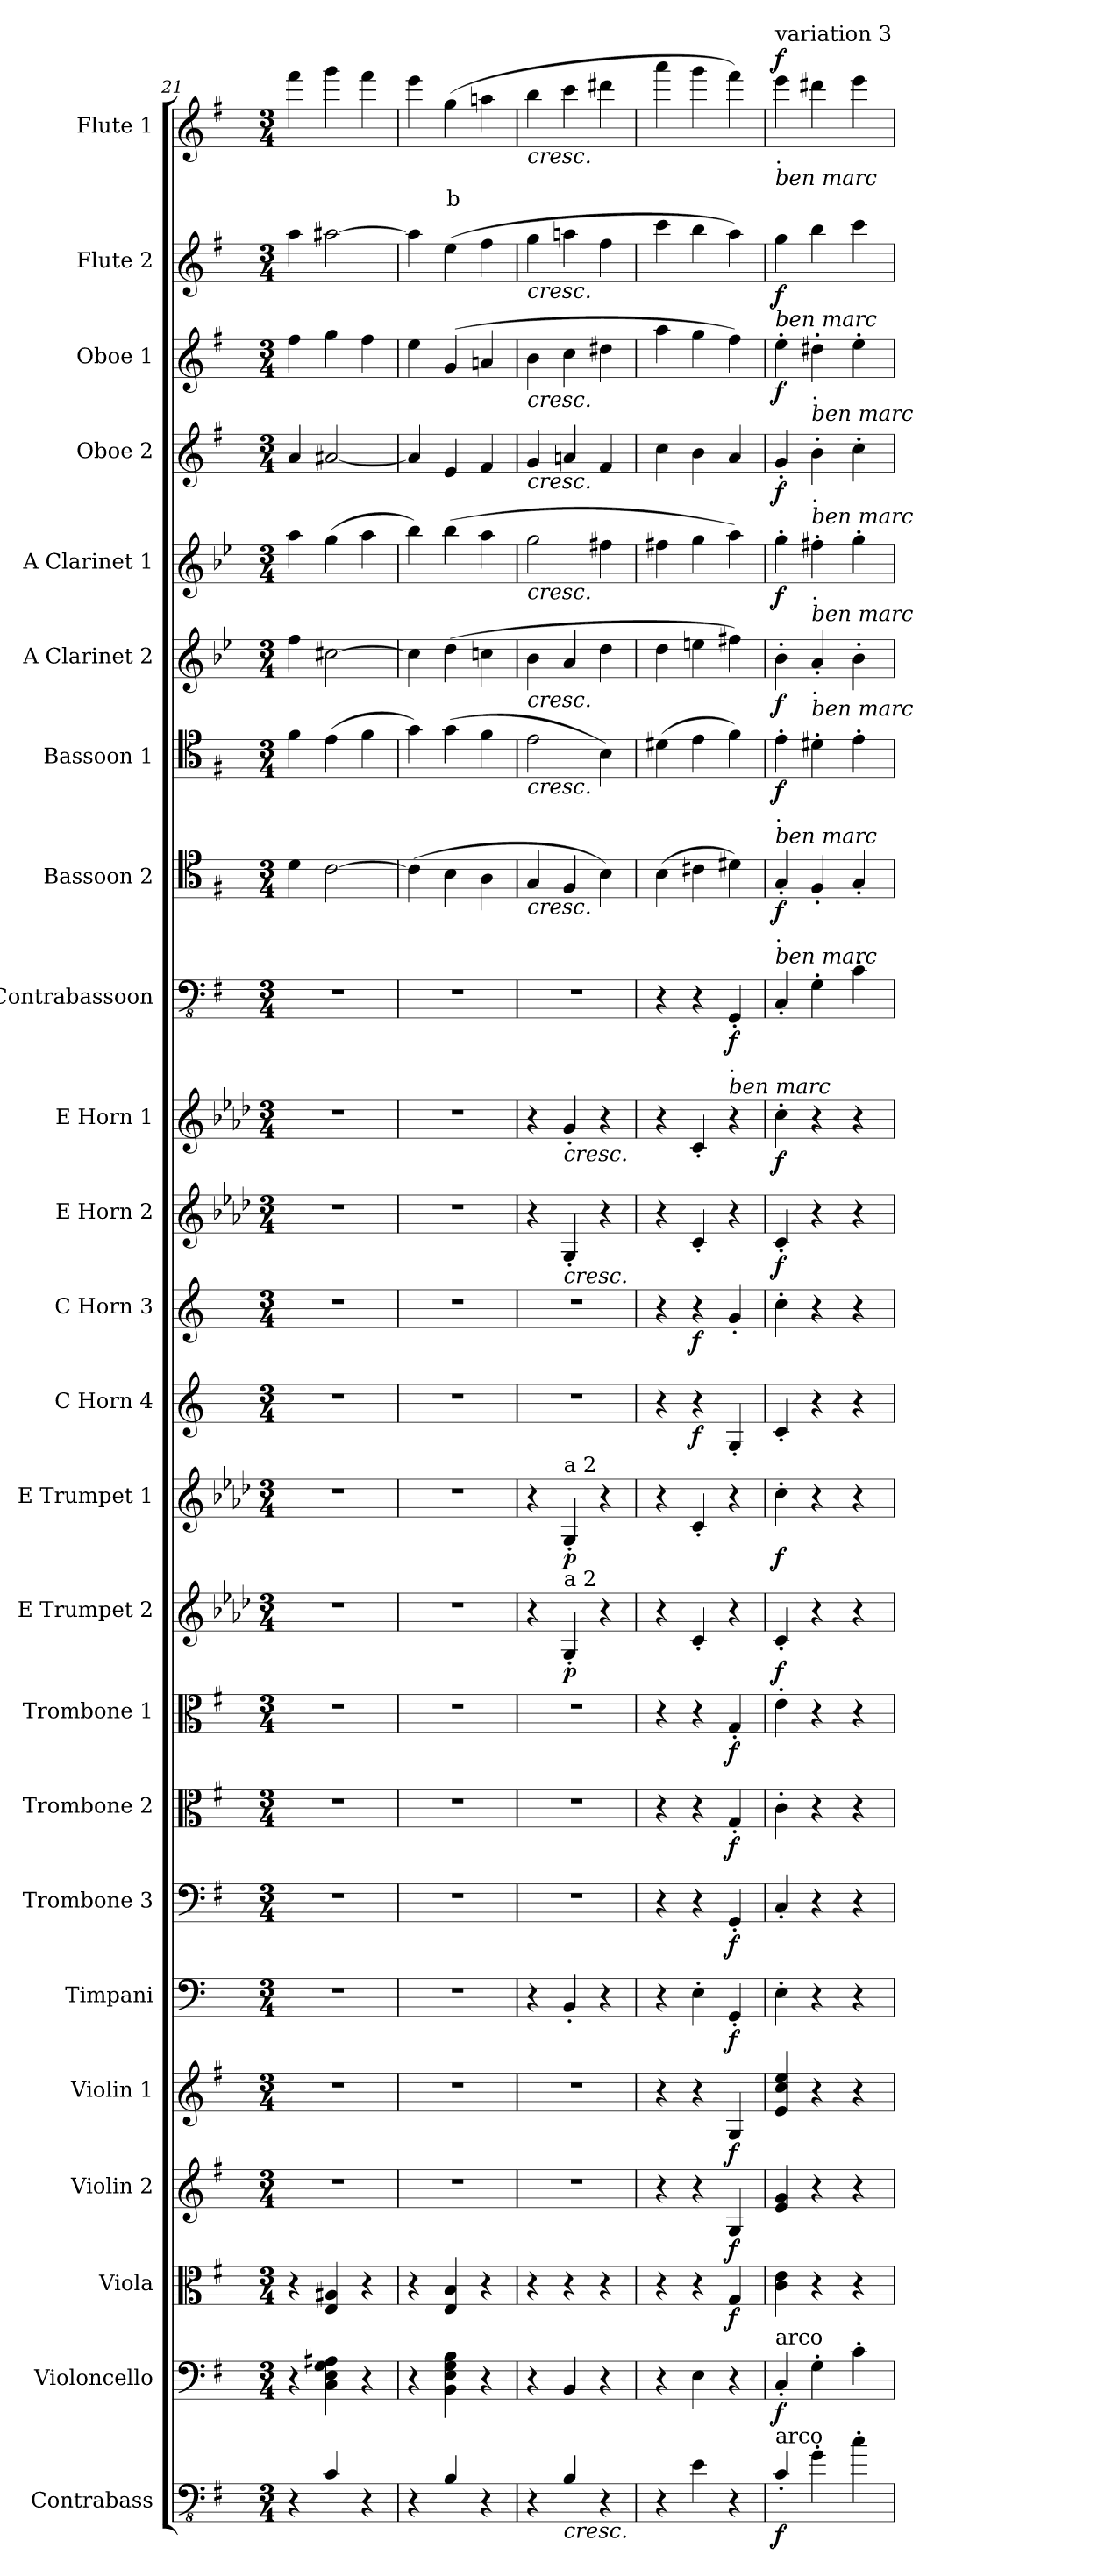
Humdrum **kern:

**kern	**dynam	**kern	**dynam	**kern	**dynam	**kern	**dynam	**kern	**dynam	**kern	**dynam	**kern	**dynam	**kern	**dynam	**kern	**dynam	**kern	**dynam	**kern	**dynam	**kern	**dynam	**kern	**dynam	**kern	**dynam	**kern	**dynam	**kern	**dynam	**kern	**dynam	**kern	**dynam	**kern	**dynam	**kern	**dynam	**kern	**dynam	**kern	**dynam	**kern	**dynam	**kern	**text	**dynam
*part24	*part24	*part23	*part23	*part22	*part22	*part21	*part21	*part20	*part20	*part19	*part19	*part18	*part18	*part17	*part17	*part16	*part16	*part15	*part15	*part14	*part14	*part13	*part13	*part12	*part12	*part11	*part11	*part10	*part10	*part9	*part9	*part8	*part8	*part7	*part7	*part6	*part6	*part5	*part5	*part4	*part4	*part3	*part3	*part2	*part2	*part1	*part1	*part1
*staff24	*staff24	*staff23	*staff23	*staff22	*staff22	*staff21	*staff21	*staff20	*staff20	*staff19	*staff19	*staff18	*staff18	*staff17	*staff17	*staff16	*staff16	*staff15	*staff15	*staff14	*staff14	*staff13	*staff13	*staff12	*staff12	*staff11	*staff11	*staff10	*staff10	*staff9	*staff9	*staff8	*staff8	*staff7	*staff7	*staff6	*staff6	*staff5	*staff5	*staff4	*staff4	*staff3	*staff3	*staff2	*staff2	*staff1	*staff1	*staff1
*I"Contrabass	*	*I"Violoncello	*	*I"Viola	*	*I"Violin 2	*	*I"Violin 1	*	*I"Timpani	*	*I"Trombone 3	*	*I"Trombone 2	*	*I"Trombone 1	*	*I"E Trumpet 2	*	*I"E Trumpet 1	*	*I"C Horn 4	*	*I"C Horn 3	*	*I"E Horn 2	*	*I"E Horn 1	*	*I"Contrabassoon	*	*I"Bassoon 2	*	*I"Bassoon 1	*	*I"A Clarinet 2	*	*I"A Clarinet 1	*	*I"Oboe 2	*	*I"Oboe 1	*	*I"Flute 2	*	*I"Flute 1	*	*
*I'Cb	*	*I'Vc	*	*I'Vla	*	*I'Vln 2	*	*I'Vln 1	*	*I'Timp	*	*I'Trb 3	*	*I'Trb 2	*	*I'Trb 1	*	*I'Tpt 2	*	*I'Tpt 1	*	*I'Hn 4	*	*I'Hn 3	*	*I'Hn 2	*	*I'Hn 1	*	*I'C Bsn	*	*I'Bsn 2	*	*I'Bsn 1	*	*I'Cl 2	*	*I'Cl 1	*	*I'Ob 2	*	*I'Ob 1	*	*I'Fl 2	*	*I'Fl 1	*	*
*clefFv4	*	*clefF4	*	*clefC3	*	*clefG2	*	*clefG2	*	*clefF4	*	*clefF4	*	*clefC3	*	*clefC3	*	*clefG2	*	*clefG2	*	*clefG2	*	*clefG2	*	*clefG2	*	*clefG2	*	*clefFv4	*	*clefC4	*	*clefC4	*	*clefG2	*	*clefG2	*	*clefG2	*	*clefG2	*	*clefG2	*	*clefG2	*	*
*ITrd7c12	*	*	*	*	*	*	*	*	*	*	*	*	*	*	*	*	*	*ITrd-2c-4	*	*ITrd-2c-4	*	*ITrd7c12	*	*ITrd7c12	*	*ITrd5c8	*	*ITrd5c8	*	*	*	*	*	*	*	*ITrd2c3	*	*ITrd2c3	*	*	*	*	*	*	*	*	*	*
*k[f#]	*	*k[f#]	*	*k[f#]	*	*k[f#]	*	*k[f#]	*	*k[]	*	*k[f#]	*	*k[f#]	*	*k[f#]	*	*k[]	*	*k[]	*	*k[]	*	*k[]	*	*k[]	*	*k[]	*	*k[f#]	*	*k[f#]	*	*k[f#]	*	*k[f#]	*	*k[f#]	*	*k[f#]	*	*k[f#]	*	*k[f#]	*	*k[f#]	*	*
*M3/4	*	*M3/4	*	*M3/4	*	*M3/4	*	*M3/4	*	*M3/4	*	*M3/4	*	*M3/4	*	*M3/4	*	*M3/4	*	*M3/4	*	*M3/4	*	*M3/4	*	*M3/4	*	*M3/4	*	*M3/4	*	*M3/4	*	*M3/4	*	*M3/4	*	*M3/4	*	*M3/4	*	*M3/4	*	*M3/4	*	*M3/4	*	*
=21	=21	=21	=21	=21	=21	=21	=21	=21	=21	=21	=21	=21	=21	=21	=21	=21	=21	=21	=21	=21	=21	=21	=21	=21	=21	=21	=21	=21	=21	=21	=21	=21	=21	=21	=21	=21	=21	=21	=21	=21	=21	=21	=21	=21	=21	=21	=21	=21
4r	.	4r	.	4r	.	2.r	.	2.r	.	2.r	.	2.r	.	2.r	.	2.r	.	2.r	.	2.r	.	2.r	.	2.r	.	2.r	.	2.r	.	2.r	.	4d\	.	4f#\	.	4dd\	.	4ff#\	.	4a/	.	4ff#\	.	4aa\	.	4fff#\	.	.
4CC/	.	4C\ 4E\ 4G\ 4A#X\	.	4E/ 4A#X/	.	.	.	.	.	.	.	.	.	.	.	.	.	.	.	.	.	.	.	.	.	.	.	.	.	.	.	[2c\	.	(4e\	.	[2a#X\	.	(4ee\	.	[2a#X/	.	4gg\	.	[2aa#X\	.	4ggg\	.	.
4r	.	4r	.	4r	.	.	.	.	.	.	.	.	.	.	.	.	.	.	.	.	.	.	.	.	.	.	.	.	.	.	.	.	.	4f#\	.	.	.	4ff#\	.	.	.	4ff#\	.	.	.	4fff#\	.	.
=22	=22	=22	=22	=22	=22	=22	=22	=22	=22	=22	=22	=22	=22	=22	=22	=22	=22	=22	=22	=22	=22	=22	=22	=22	=22	=22	=22	=22	=22	=22	=22	=22	=22	=22	=22	=22	=22	=22	=22	=22	=22	=22	=22	=22	=22	=22	=22	=22
4r	.	4r	.	4r	.	2.r	.	2.r	.	2.r	.	2.r	.	2.r	.	2.r	.	2.r	.	2.r	.	2.r	.	2.r	.	2.r	.	2.r	.	2.r	.	(4c\]	.	4g\)	.	4a#\]	.	4gg\)	.	4a#/]	.	4ee\	.	4aa#\]	.	4eee\	.	.
!	!	!	!	!	!	!	!	!	!	!	!	!	!	!	!	!	!	!	!	!	!	!	!	!	!	!	!	!	!	!	!	!	!	!	!	!	!	!	!	!	!	!	!	!	!	!	!LO:LY:b:color=#FF0000	!
4BBB/	.	4BB\ 4E\ 4G\ 4B\	.	4E/ 4B/	.	.	.	.	.	.	.	.	.	.	.	.	.	.	.	.	.	.	.	.	.	.	.	.	.	.	.	4B\	.	(4g\	.	(4b\	.	(4gg\	.	4e/	.	(4g/	.	(4ee\	.	(4gg\	b	.
4r	.	4r	.	4r	.	.	.	.	.	.	.	.	.	.	.	.	.	.	.	.	.	.	.	.	.	.	.	.	.	.	.	4A\	.	4f#\	.	4an\	.	4ff#\	.	4f#/	.	4an/	.	4ff#\	.	4aan\	.	.
=23	=23	=23	=23	=23	=23	=23	=23	=23	=23	=23	=23	=23	=23	=23	=23	=23	=23	=23	=23	=23	=23	=23	=23	=23	=23	=23	=23	=23	=23	=23	=23	=23	=23	=23	=23	=23	=23	=23	=23	=23	=23	=23	=23	=23	=23	=23	=23	=23
!	!	!	!	!	!	!	!	!	!	!	!	!	!	!	!	!	!	!	!	!	!	!	!	!	!	!	!	!	!	!	!	!	!	!	!	!	!	!	!	!	!	!	!	!	!	!LO:TX:b:i:t=cresc.	!	!
!	!	!	!	!	!	!	!	!	!	!	!	!	!	!	!	!	!	!	!	!	!	!	!	!	!	!	!	!	!	!	!	!	!	!	!	!	!	!	!	!	!	!	!	!LO:TX:b:i:t=cresc.	!	!	!	!
!	!	!	!	!	!	!	!	!	!	!	!	!	!	!	!	!	!	!	!	!	!	!	!	!	!	!	!	!	!	!	!	!	!	!	!	!	!	!	!	!	!	!LO:TX:b:i:t=cresc.	!	!	!	!	!	!
!	!	!	!	!	!	!	!	!	!	!	!	!	!	!	!	!	!	!	!	!	!	!	!	!	!	!	!	!	!	!	!	!	!	!	!	!	!	!	!	!LO:TX:b:i:t=cresc.	!	!	!	!	!	!	!	!
!	!	!	!	!	!	!	!	!	!	!	!	!	!	!	!	!	!	!	!	!	!	!	!	!	!	!	!	!	!	!	!	!	!	!	!	!	!	!LO:TX:b:i:t=cresc.	!	!	!	!	!	!	!	!	!	!
!	!	!	!	!	!	!	!	!	!	!	!	!	!	!	!	!	!	!	!	!	!	!	!	!	!	!	!	!	!	!	!	!	!	!	!	!LO:TX:b:i:t=cresc.	!	!	!	!	!	!	!	!	!	!	!	!
!	!	!	!	!	!	!	!	!	!	!	!	!	!	!	!	!	!	!	!	!	!	!	!	!	!	!	!	!	!	!	!	!	!	!LO:TX:b:i:t=cresc.	!	!	!	!	!	!	!	!	!	!	!	!	!	!
!	!	!	!	!	!	!	!	!	!	!	!	!	!	!	!	!	!	!	!	!	!	!	!	!	!	!	!	!	!	!	!	!LO:TX:b:i:t=cresc.	!	!	!	!	!	!	!	!	!	!	!	!	!	!	!	!
4r	.	4r	.	4r	.	2.r	.	2.r	.	4r	.	2.r	.	2.r	.	2.r	.	4r	.	4r	.	2.r	.	2.r	.	4r	.	4r	.	2.r	.	4G/	.	2e\	.	4g\	.	2ee\	.	4g/	.	4b\	.	4gg\	.	4bb\	.	.
!	!	!	!	!	!	!	!	!	!	!	!	!	!	!	!	!	!	!	!	!	!	!	!	!	!	!	!	!LO:TX:b:i:t=cresc.	!	!	!	!	!	!	!	!	!	!	!	!	!	!	!	!	!	!	!	!
!	!	!	!	!	!	!	!	!	!	!	!	!	!	!	!	!	!	!	!	!	!	!	!	!	!	!LO:TX:b:i:t=cresc.	!	!	!	!	!	!	!	!	!	!	!	!	!	!	!	!	!	!	!	!	!	!
!	!	!	!	!	!	!	!	!	!	!	!	!	!	!	!	!	!	!	!	!LO:TX:a:t=a 2	!	!	!	!	!	!	!	!	!	!	!	!	!	!	!	!	!	!	!	!	!	!	!	!	!	!	!	!
!	!	!	!	!	!	!	!	!	!	!	!	!	!	!	!	!	!	!LO:TX:a:t=a 2	!	!	!	!	!	!	!	!	!	!	!	!	!	!	!	!	!	!	!	!	!	!	!	!	!	!	!	!	!	!
!LO:TX:b:i:t=cresc.	!	!	!	!	!	!	!	!	!	!	!	!	!	!	!	!	!	!	!	!	!	!	!	!	!	!	!	!	!	!	!	!	!	!	!	!	!	!	!	!	!	!	!	!	!	!	!	!
!	!	!	!	!	!	!	!	!	!	!	!	!	!	!	!	!	!	!	!LO:DY:b	!	!LO:DY:b	!	!	!	!	!	!	!	!	!	!	!	!	!	!	!	!	!	!	!	!	!	!	!	!	!	!	!
4BBB/	.	4BB/	.	4r	.	.	.	.	.	4BB'/	.	.	.	.	.	.	.	4B'/	p	4B'/	p	.	.	.	.	4BB'/	.	4B'/	.	.	.	4F#/	.	.	.	4f#/	.	.	.	4an/	.	4cc\	.	4aan\	.	4ccc\	.	.
4r	.	4r	.	4r	.	.	.	.	.	4r	.	.	.	.	.	.	.	4r	.	4r	.	.	.	.	.	4r	.	4r	.	.	.	4B\)	.	4B\)	.	4b\	.	4dd#X\	.	4f#/	.	4dd#X\	.	4ff#\	.	4ddd#X\	.	.
=24	=24	=24	=24	=24	=24	=24	=24	=24	=24	=24	=24	=24	=24	=24	=24	=24	=24	=24	=24	=24	=24	=24	=24	=24	=24	=24	=24	=24	=24	=24	=24	=24	=24	=24	=24	=24	=24	=24	=24	=24	=24	=24	=24	=24	=24	=24	=24	=24
4r	.	4r	.	4r	.	4r	.	4r	.	4r	.	4r	.	4r	.	4r	.	4r	.	4r	.	4r	.	4r	.	4r	.	4r	.	4r	.	(4B\	.	(4d#X\	.	4b\	.	4dd#X\	.	4cc\	.	4aa\	.	4ccc\	.	4aaa\	.	.
!	!	!	!	!	!	!	!	!	!	!	!	!	!	!	!	!	!	!	!	!	!	!	!LO:DY:b	!	!LO:DY:b	!	!	!	!	!	!	!	!	!	!	!	!	!	!	!	!	!	!	!	!	!	!	!
4EE\	.	4E\	.	4r	.	4r	.	4r	.	4E'\	.	4r	.	4r	.	4r	.	4e'/	.	4e'/	.	4r	f	4r	f	4E'/	.	4E'/	.	4r	.	4c#X\	.	4e\	.	4cc#X\	.	4ee\	.	4b\	.	4gg\	.	4bb\	.	4ggg\	.	.
!	!	!	!	!	!	!	!	!	!	!	!	!	!	!	!	!	!	!	!	!	!	!	!	!	!	!	!	!	!	!LO:TX:b:t=.	!	!	!	!	!	!	!	!	!	!	!	!	!	!	!	!	!	!
!	!	!	!	!	!	!	!	!	!	!	!	!	!	!	!	!	!	!	!	!	!	!	!	!	!	!	!	!	!	!LO:TX:b:i:t=ben marc	!	!	!	!	!	!	!	!	!	!	!	!	!	!	!	!	!	!
!	!	!	!	!	!LO:DY:b	!	!LO:DY:b	!	!LO:DY:b	!	!LO:DY:b	!	!LO:DY:b	!	!LO:DY:b	!	!LO:DY:b	!	!	!	!	!	!	!	!	!	!	!	!	!	!LO:DY:b	!	!	!	!	!	!	!	!	!	!	!	!	!	!	!	!	!
4r	.	4r	.	4G/	f	4G/	f	4G/	f	4GG'/	f	4GG'/	f	4G'/	f	4G'/	f	4r	.	4r	.	4GG'/	.	4G'/	.	4r	.	4r	.	4GGG'/	f	4d#X\)	.	4f#\)	.	4dd#X\)	.	4ff#\)	.	4a/	.	4ff#\)	.	4aa\)	.	4fff#\)	.	.
!!LO:PB:g=z
=25	=25	=25	=25	=25	=25	=25	=25	=25	=25	=25	=25	=25	=25	=25	=25	=25	=25	=25	=25	=25	=25	=25	=25	=25	=25	=25	=25	=25	=25	=25	=25	=25	=25	=25	=25	=25	=25	=25	=25	=25	=25	=25	=25	=25	=25	=25	=25	=25
!	!	!	!	!	!	!	!	!	!	!	!	!	!	!	!	!	!	!	!	!	!	!	!	!	!	!	!	!	!	!	!	!	!	!	!	!	!	!	!	!	!	!	!	!	!	!LO:TX:b:t=.	!	!
!	!	!	!	!	!	!	!	!	!	!	!	!	!	!	!	!	!	!	!	!	!	!	!	!	!	!	!	!	!	!	!	!	!	!	!	!	!	!	!	!	!	!	!	!	!	!LO:TX:a:t=variation 3	!	!
!	!	!	!	!	!	!	!	!	!	!	!	!	!	!	!	!	!	!	!	!	!	!	!	!	!	!	!	!	!	!	!	!	!	!	!	!	!	!	!	!	!	!	!	!	!	!LO:TX:b:i:t=ben marc	!	!
!	!	!	!	!	!	!	!	!	!	!	!	!	!	!	!	!	!	!	!	!	!	!	!	!	!	!	!	!	!	!	!	!	!	!	!	!	!	!	!	!	!	!	!	!LO:TX:b:i:t=ben marc	!	!	!	!
!	!	!	!	!	!	!	!	!	!	!	!	!	!	!	!	!	!	!	!	!	!	!	!	!	!	!	!	!	!	!	!	!	!	!LO:TX:b:t=.	!	!	!	!	!	!	!	!	!	!	!	!	!	!
!	!	!	!	!	!	!	!	!	!	!	!	!	!	!	!	!	!	!	!	!	!	!	!	!	!	!	!	!	!	!	!	!	!	!LO:TX:b:i:t=ben marc	!	!	!	!	!	!	!	!	!	!	!	!	!	!
!	!	!	!	!	!	!	!	!	!	!	!	!	!	!	!	!	!	!	!	!	!	!	!	!	!	!	!	!	!	!	!	!LO:TX:b:t=.	!	!	!	!	!	!	!	!	!	!	!	!	!	!	!	!
!	!	!	!	!	!	!	!	!	!	!	!	!	!	!	!	!	!	!	!	!	!	!	!	!	!	!	!	!	!	!	!	!LO:TX:b:i:t=ben marc	!	!	!	!	!	!	!	!	!	!	!	!	!	!	!	!
!	!	!LO:TX:a:t=arco	!	!	!	!	!	!	!	!	!	!	!	!	!	!	!	!	!	!	!	!	!	!	!	!	!	!	!	!	!	!	!	!	!	!	!	!	!	!	!	!	!	!	!	!	!	!
!LO:TX:a:t=arco	!	!	!	!	!	!	!	!	!	!	!	!	!	!	!	!	!	!	!	!	!	!	!	!	!	!	!	!	!	!	!	!	!	!	!	!	!	!	!	!	!	!	!	!	!	!	!	!
!	!LO:DY:b	!	!LO:DY:b	!	!	!	!	!	!	!	!	!	!	!	!	!	!	!	!LO:DY:b	!	!LO:DY:b	!	!	!	!	!	!LO:DY:b	!	!LO:DY:b	!	!	!	!LO:DY:b	!	!LO:DY:b	!	!LO:DY:b	!	!LO:DY:b	!	!LO:DY:b	!	!LO:DY:b	!	!LO:DY:b	!	!	!LO:DY:b
4CC'/	f	4C'/	f	4c\ 4e\	.	4e/ 4g/	.	4e/ 4cc/ 4ee/	.	4E'\	.	4C'/	.	4c'\	.	4e'\	.	4e'/	f	4ee'\	f	4C'/	.	4c'\	.	4E'/	f	4e'\	f	4CC'/	.	4G'/	f	4e'\	f	4g'\	f	4ee'\	f	4g'/	f	4ee'\	f	4gg\	f	4eee\	.	f
!	!	!	!	!	!	!	!	!	!	!	!	!	!	!	!	!	!	!	!	!	!	!	!	!	!	!	!	!	!	!	!	!	!	!	!	!	!	!	!	!	!	!LO:TX:b:t=.	!	!	!	!	!	!
!	!	!	!	!	!	!	!	!	!	!	!	!	!	!	!	!	!	!	!	!	!	!	!	!	!	!	!	!	!	!	!	!	!	!	!	!	!	!	!	!	!	!LO:TX:b:i:t=ben marc	!	!	!	!	!	!
!	!	!	!	!	!	!	!	!	!	!	!	!	!	!	!	!	!	!	!	!	!	!	!	!	!	!	!	!	!	!	!	!	!	!	!	!	!	!	!	!LO:TX:b:t=.	!	!	!	!	!	!	!	!
!	!	!	!	!	!	!	!	!	!	!	!	!	!	!	!	!	!	!	!	!	!	!	!	!	!	!	!	!	!	!	!	!	!	!	!	!	!	!	!	!LO:TX:b:i:t=ben marc	!	!	!	!	!	!	!	!
!	!	!	!	!	!	!	!	!	!	!	!	!	!	!	!	!	!	!	!	!	!	!	!	!	!	!	!	!	!	!	!	!	!	!	!	!	!	!LO:TX:b:t=.	!	!	!	!	!	!	!	!	!	!
!	!	!	!	!	!	!	!	!	!	!	!	!	!	!	!	!	!	!	!	!	!	!	!	!	!	!	!	!	!	!	!	!	!	!	!	!	!	!LO:TX:b:i:t=ben marc	!	!	!	!	!	!	!	!	!	!
!	!	!	!	!	!	!	!	!	!	!	!	!	!	!	!	!	!	!	!	!	!	!	!	!	!	!	!	!	!	!	!	!	!	!	!	!LO:TX:b:t=.	!	!	!	!	!	!	!	!	!	!	!	!
!	!	!	!	!	!	!	!	!	!	!	!	!	!	!	!	!	!	!	!	!	!	!	!	!	!	!	!	!	!	!	!	!	!	!	!	!LO:TX:b:i:t=ben marc	!	!	!	!	!	!	!	!	!	!	!	!
4GG'\	.	4G'\	.	4r	.	4r	.	4r	.	4r	.	4r	.	4r	.	4r	.	4r	.	4r	.	4r	.	4r	.	4r	.	4r	.	4GG'\	.	4F#'/	.	4d#X'\	.	4f#'/	.	4dd#X'\	.	4b'\	.	4dd#X'\	.	4bb\	.	4ddd#X\	.	.
4C'\	.	4c'\	.	4r	.	4r	.	4r	.	4r	.	4r	.	4r	.	4r	.	4r	.	4r	.	4r	.	4r	.	4r	.	4r	.	4C'\	.	4G'/	.	4e'\	.	4g'\	.	4ee'\	.	4cc'\	.	4ee'\	.	4ccc\	.	4eee\	.	.
=	=	=	=	=	=	=	=	=	=	=	=	=	=	=	=	=	=	=	=	=	=	=	=	=	=	=	=	=	=	=	=	=	=	=	=	=	=	=	=	=	=	=	=	=	=	=	=	=
*-	*-	*-	*-	*-	*-	*-	*-	*-	*-	*-	*-	*-	*-	*-	*-	*-	*-	*-	*-	*-	*-	*-	*-	*-	*-	*-	*-	*-	*-	*-	*-	*-	*-	*-	*-	*-	*-	*-	*-	*-	*-	*-	*-	*-	*-	*-	*-	*-
